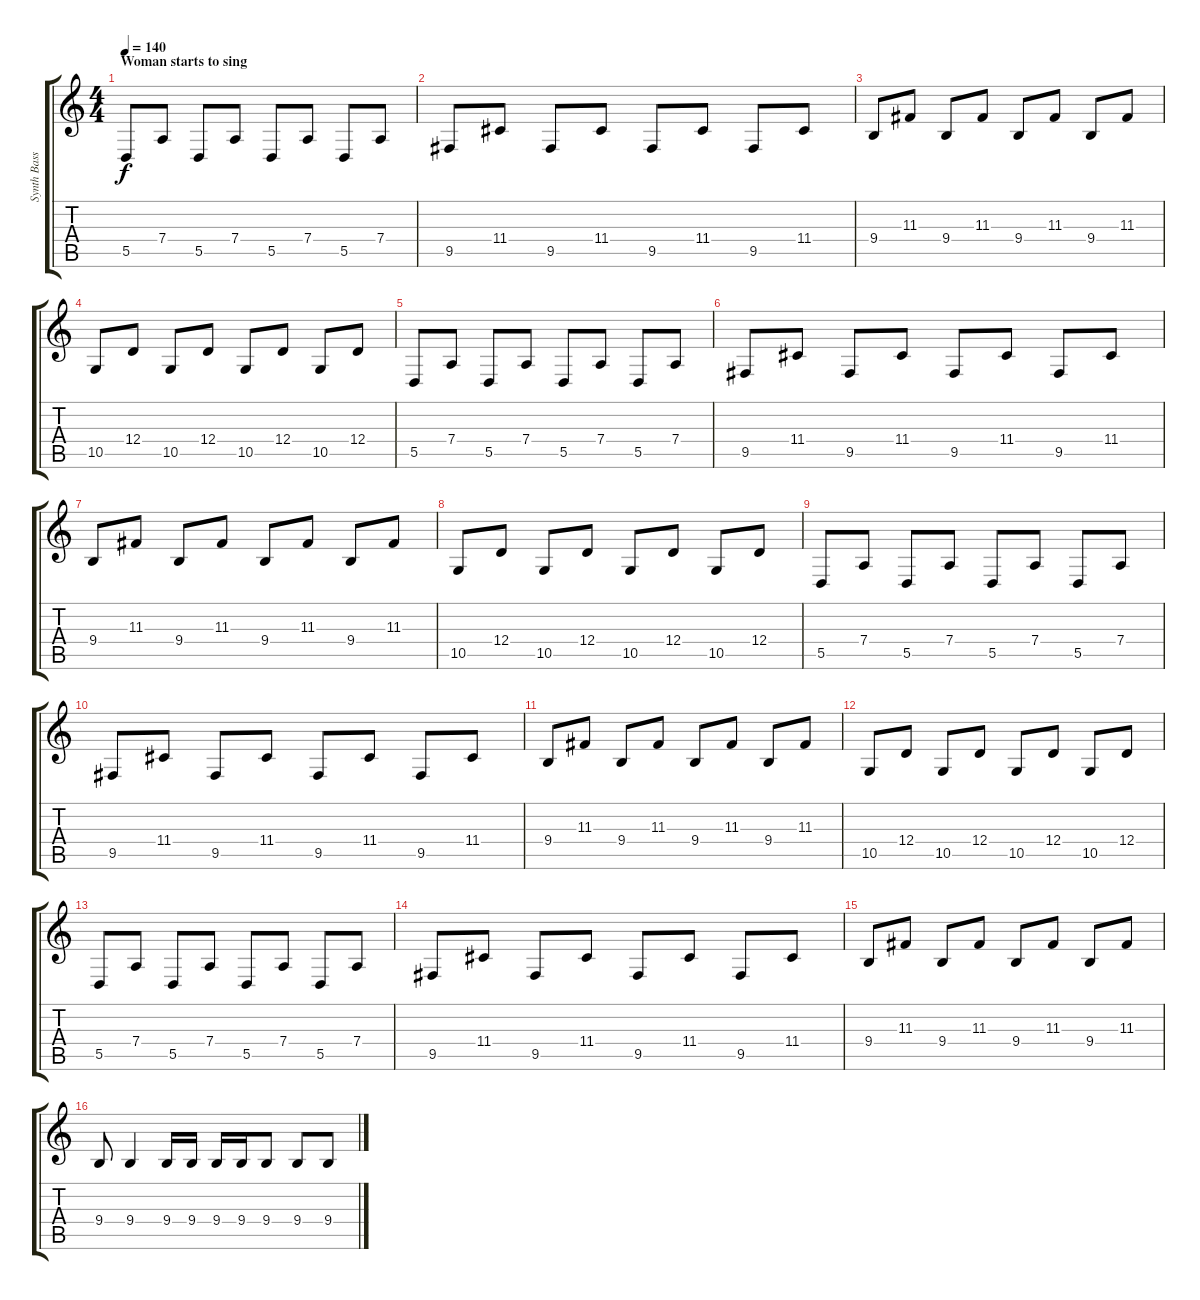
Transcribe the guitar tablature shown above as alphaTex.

\track ("Synth Bass " "Synth Bass") {instrument stringensemble1}
\staff {score tabs}
\tuning (E4 B3 G3 D3 A2 E2) {hide}
\ts (4 4)
\section ("" "Woman starts to sing")
\tempo 140
\clef g2
\ks c
5.5.8{dy f} 7.4.8 5.5.8 7.4.8 5.5.8 7.4.8 5.5.8 7.4.8 |
9.5.8 11.4.8 9.5.8 11.4.8 9.5.8 11.4.8 9.5.8 11.4.8 |
9.4.8 11.3.8 9.4.8 11.3.8 9.4.8 11.3.8 9.4.8 11.3.8 |
10.5.8 12.4.8 10.5.8 12.4.8 10.5.8 12.4.8 10.5.8 12.4.8 |
5.5.8 7.4.8 5.5.8 7.4.8 5.5.8 7.4.8 5.5.8 7.4.8 |
9.5.8 11.4.8 9.5.8 11.4.8 9.5.8 11.4.8 9.5.8 11.4.8 |
9.4.8 11.3.8 9.4.8 11.3.8 9.4.8 11.3.8 9.4.8 11.3.8 |
10.5.8 12.4.8 10.5.8 12.4.8 10.5.8 12.4.8 10.5.8 12.4.8 |
5.5.8 7.4.8 5.5.8 7.4.8 5.5.8 7.4.8 5.5.8 7.4.8 |
9.5.8 11.4.8 9.5.8 11.4.8 9.5.8 11.4.8 9.5.8 11.4.8 |
9.4.8 11.3.8 9.4.8 11.3.8 9.4.8 11.3.8 9.4.8 11.3.8 |
10.5.8 12.4.8 10.5.8 12.4.8 10.5.8 12.4.8 10.5.8 12.4.8 |
5.5.8 7.4.8 5.5.8 7.4.8 5.5.8 7.4.8 5.5.8 7.4.8 |
9.5.8 11.4.8 9.5.8 11.4.8 9.5.8 11.4.8 9.5.8 11.4.8 |
9.4.8 11.3.8 9.4.8 11.3.8 9.4.8 11.3.8 9.4.8 11.3.8 |
9.4.8 9.4.4 9.4.16 9.4.16 9.4.16 9.4.16 9.4.8 9.4.8 9.4.8
